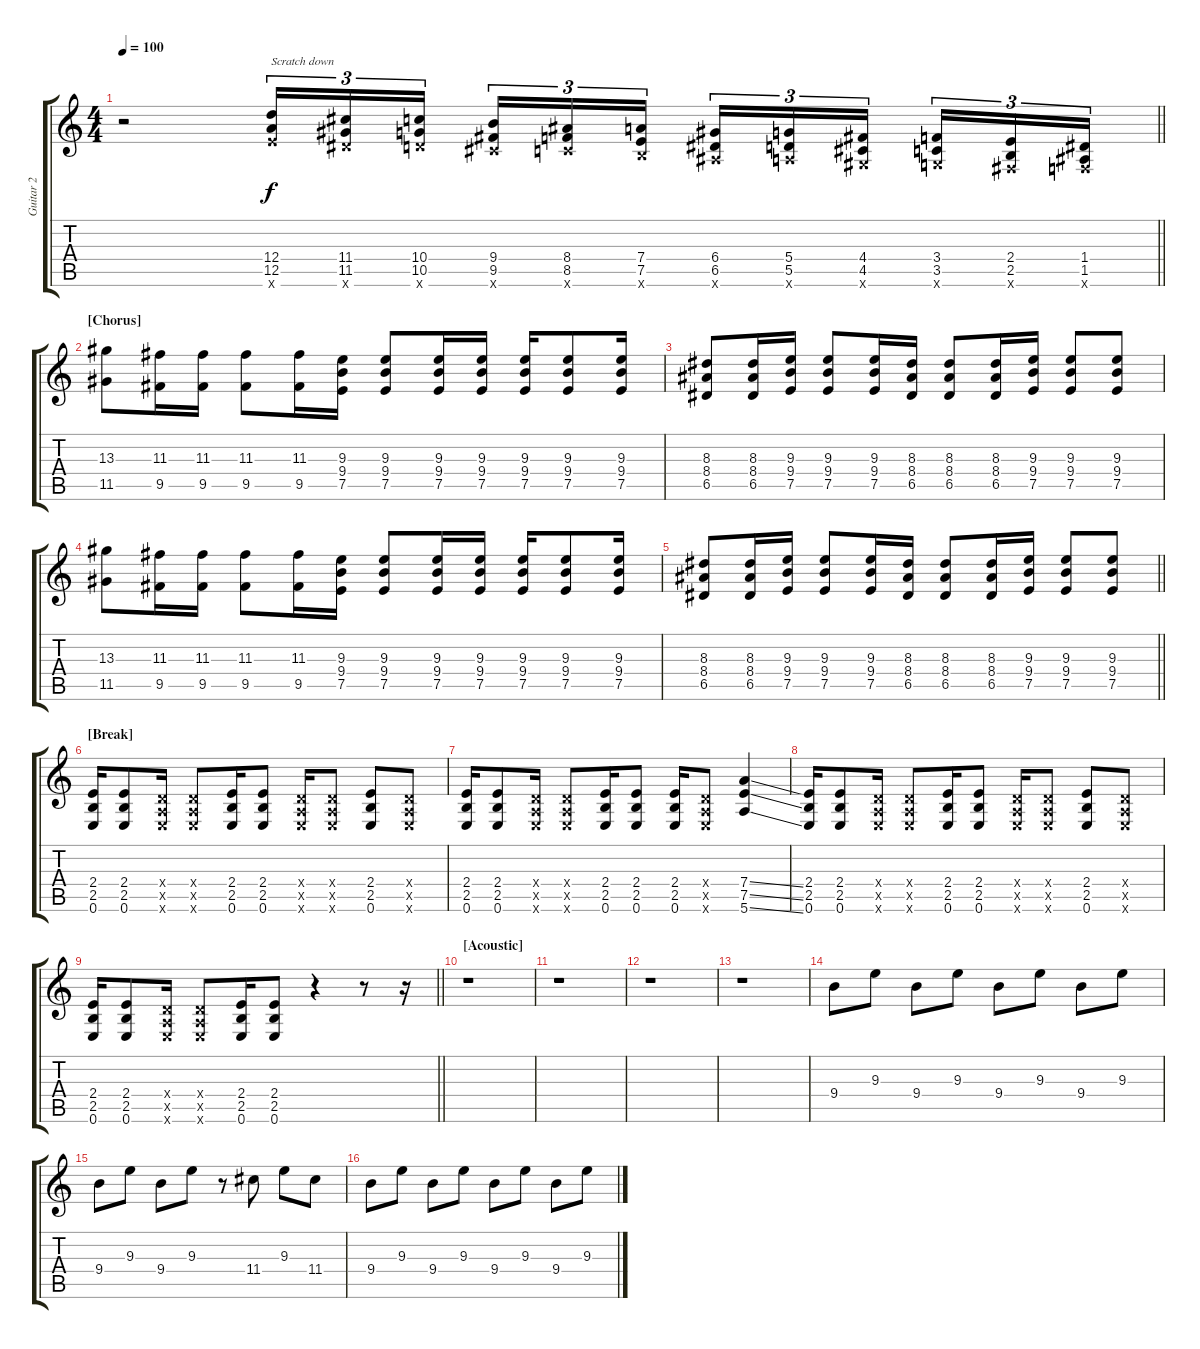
\track ("Guitar 2" "Guitar 2") {instrument distortionguitar}
\staff {score tabs}
\tuning (E4 B3 G3 D3 A2 E2) {hide}
\ts (4 4)
\tempo 100
\clef g2
\barLineRight lightlight
\ks c
r.2{dy f} (12.4 12.5 12.6{x}).16{tu (3 2) txt "Scratch down" volume 16 instrument guitarfretnoise} (11.4 11.5 11.6{x}).16{tu (3 2)} (10.4 10.5 10.6{x}).16{tu (3 2)} (9.4 9.5 9.6{x}).16{tu (3 2)} (8.4 8.5 8.6{x}).16{tu (3 2)} (7.4 7.5 7.6{x}).16{tu (3 2)} (6.4 6.5 6.6{x}).16{tu (3 2)} (5.4 5.5 5.6{x}).16{tu (3 2)} (4.4 4.5 4.6{x}).16{tu (3 2)} (3.4 3.5 3.6{x}).16{tu (3 2)} (2.4 2.5 2.6{x}).16{tu (3 2)} (1.4 1.5 1.6{x}).16{tu (3 2)} |
\section ("" "[Chorus]")
(13.3 11.5).8{volume 8 instrument distortionguitar} (11.3 9.5).16 (11.3 9.5).16 (11.3 9.5).8 (11.3 9.5).16 (9.3 9.4 7.5).16 (9.3 9.4 7.5).8 (9.3 9.4 7.5).16 (9.3 9.4 7.5).16 (9.3 9.4 7.5).16 (9.3 9.4 7.5).8 (9.3 9.4 7.5).16 |
(8.3 8.4 6.5).8 (8.3 8.4 6.5).16 (9.3 9.4 7.5).16 (9.3 9.4 7.5).8 (9.3 9.4 7.5).16 (8.3 8.4 6.5).16 (8.3 8.4 6.5).8 (8.3 8.4 6.5).16 (9.3 9.4 7.5).16 (9.3 9.4 7.5).8 (9.3 9.4 7.5).8 |
(13.3 11.5).8{volume 8 instrument distortionguitar} (11.3 9.5).16 (11.3 9.5).16 (11.3 9.5).8 (11.3 9.5).16 (9.3 9.4 7.5).16 (9.3 9.4 7.5).8 (9.3 9.4 7.5).16 (9.3 9.4 7.5).16 (9.3 9.4 7.5).16 (9.3 9.4 7.5).8 (9.3 9.4 7.5).16 |
\barLineRight lightlight
(8.3 8.4 6.5).8 (8.3 8.4 6.5).16 (9.3 9.4 7.5).16 (9.3 9.4 7.5).8 (9.3 9.4 7.5).16 (8.3 8.4 6.5).16 (8.3 8.4 6.5).8 (8.3 8.4 6.5).16 (9.3 9.4 7.5).16 (9.3 9.4 7.5).8 (9.3 9.4 7.5).8 |
\section ("" "[Break]")
(2.4 2.5 0.6).16 (2.4 2.5 0.6).8 (0.4{x} 0.5{x} 0.6{x}).16 (0.4{x} 0.5{x} 0.6{x}).8 (2.4 2.5 0.6).16 (2.4 2.5 0.6).8 (0.4{x} 0.5{x} 0.6{x}).16 (0.4{x} 0.5{x} 0.6{x}).8 (2.4 2.5 0.6).8 (0.4{x} 0.5{x} 0.6{x}).8 |
(2.4 2.5 0.6).16 (2.4 2.5 0.6).8 (0.4{x} 0.5{x} 0.6{x}).16 (0.4{x} 0.5{x} 0.6{x}).8 (2.4 2.5 0.6).16 (2.4 2.5 0.6).8 (2.4 2.5 0.6).16 (0.4{x} 0.5{x} 0.6{x}).8 (7.4{ss} 7.5{ss} 5.6{ss}).4 |
(2.4 2.5 0.6).16 (2.4 2.5 0.6).8 (0.4{x} 0.5{x} 0.6{x}).16 (0.4{x} 0.5{x} 0.6{x}).8 (2.4 2.5 0.6).16 (2.4 2.5 0.6).8 (0.4{x} 0.5{x} 0.6{x}).16 (0.4{x} 0.5{x} 0.6{x}).8 (2.4 2.5 0.6).8 (0.4{x} 0.5{x} 0.6{x}).8 |
\barLineRight lightlight
(2.4 2.5 0.6).16 (2.4 2.5 0.6).8 (0.4{x} 0.5{x} 0.6{x}).16 (0.4{x} 0.5{x} 0.6{x}).8 (2.4 2.5 0.6).16 (2.4 2.5 0.6).8 r.4 r.8 r.16 |
\section ("" "[Acoustic]")
r.1 |
r.1 |
r.1 |
r.1 |
9.4.8{instrument electricguitarclean} 9.3.8 9.4.8 9.3.8 9.4.8 9.3.8 9.4.8 9.3.8 |
9.4.8 9.3.8 9.4.8 9.3.8 r.8 11.4.8 9.3.8 11.4.8 |
9.4.8 9.3.8 9.4.8 9.3.8 9.4.8 9.3.8 9.4.8 9.3.8
